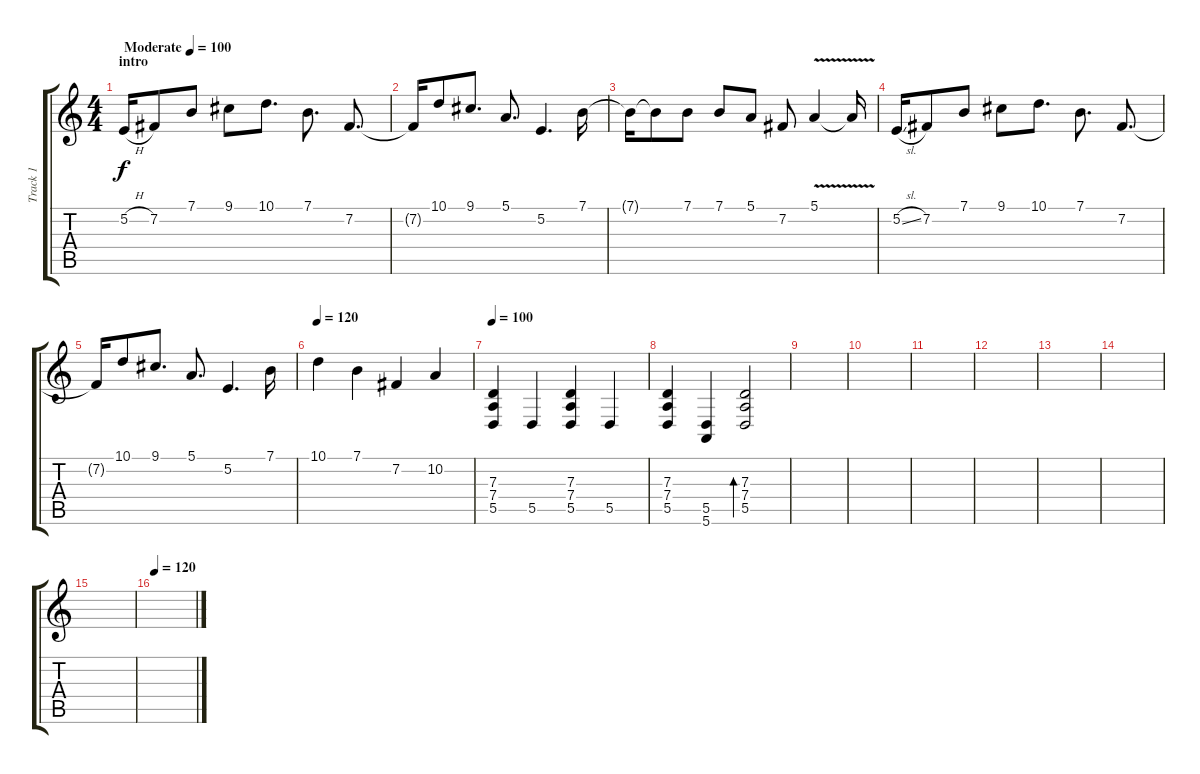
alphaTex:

\track ("Track 1" "Track 1") {instrument acousticgrandpiano}
\staff {score tabs}
\tuning (E4 B3 G3 D3 A2 E2) {hide}
\ts (4 4)
\section ("" "intro")
\tempo (100 "Moderate")
\clef g2
\ks c
5.2{h}.16{dy f instrument acousticgrandpiano} 7.2.8 7.1.8 9.1.8 10.1.8{d} 7.1.8{d} 7.2.8{d} |
7.2{t}.16 10.1.8 9.1.8{d} 5.1.8{d} 5.2.4{d} 7.1.16 |
7.1{t}.16 7.1{t}.8 7.1.8 7.1.8 5.1.8 7.2.8 5.1{v}.4 5.1{t}.16 |
5.2{sl}.16 7.2.8 7.1.8 9.1.8 10.1.8{d} 7.1.8{d} 7.2.8{d} |
7.2{t}.16 10.1.8 9.1.8{d} 5.1.8{d} 5.2.4{d} 7.1.16 |
\tempo 120
10.1.4 7.1.4 7.2.4 10.2.4 |
\tempo 100
(7.3 7.4 5.5).4 5.5.4 (7.3 7.4 5.5).4 5.5.4 |
(7.3 7.4 5.5).4 (5.5 5.6).4 (7.3 7.4 5.5).2{bd 480} |
|
|
|
|
|
|
|
\tempo 120
